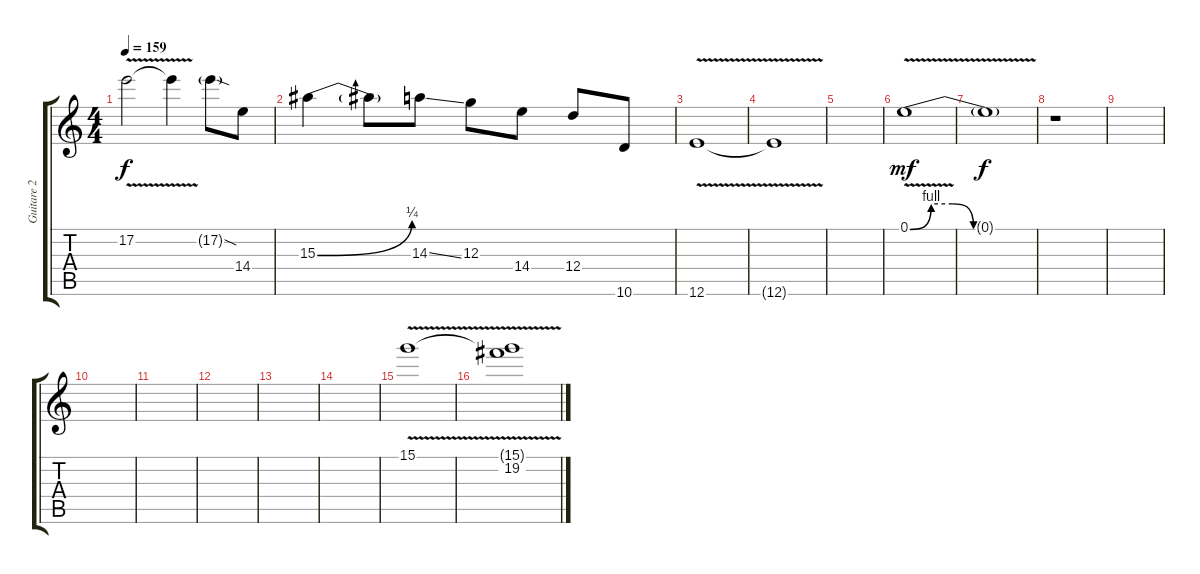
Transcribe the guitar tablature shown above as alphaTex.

\track ("Guitare 2" "Guitare 2") {instrument overdrivenguitar}
\staff {score tabs}
\tuning (E4 B3 G3 D3 A2 E2) {hide}
\ts (4 4)
\tempo 159
\clef g2
\ks c
17.2{v}.2{dy f} 17.2{t}.4 17.2{sod g}.8 14.4.8 |
15.3{be (bend 0 0 60 1)}.4 15.3{t}.8 14.3{ss}.8 12.3.8 14.4.8 12.4.8 10.6.8 |
12.6{v}.1 |
12.6{t}.1 |
|
0.1{be (custom 0 0 10 4 20 4 30 0 45 0 60 0) v}.1{dy mf} |
0.1{t}.1{dy f} |
r.1 |
|
|
|
|
|
|
15.1{v}.1 |
(15.1{t} 19.2{v}).1
